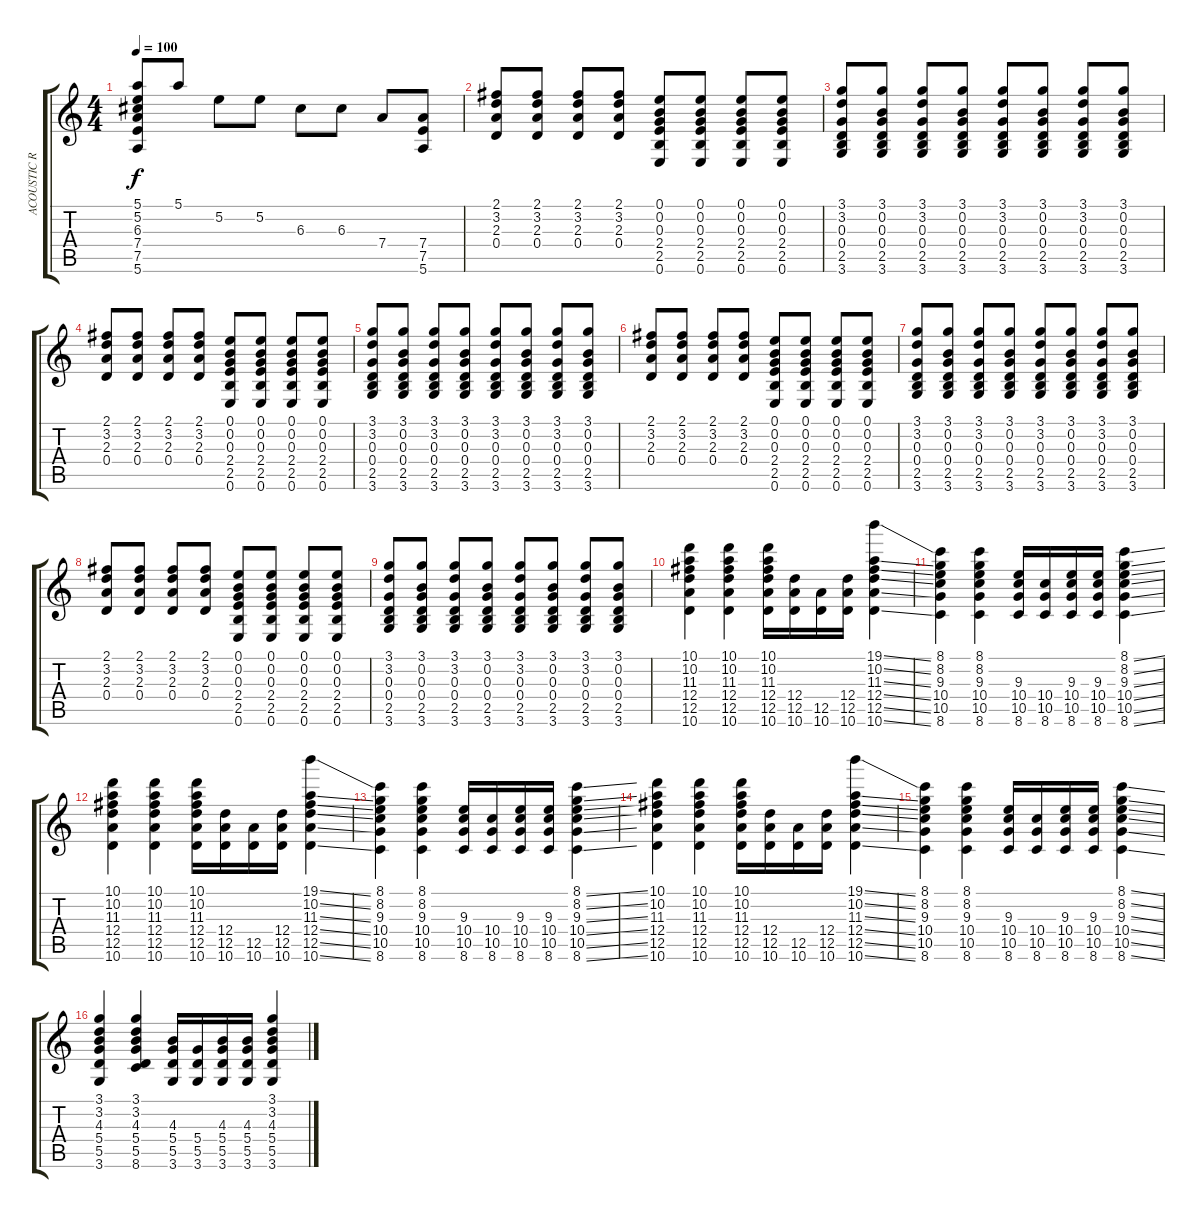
\track ("ACOUSTIC RHYTHM" "ACOUSTIC R") {instrument electricguitarjazz}
\staff {score tabs}
\tuning (E4 B3 G3 D3 A2 E2) {hide}
\ts (4 4)
\tempo 100
\clef g2
\ks c
(5.1 5.2 6.3 7.4 7.5 5.6).8{dy f} 5.1.8 5.2.8 5.2.8 6.3.8 6.3.8 7.4.8 (7.4 7.5 5.6).8 |
(2.1 3.2 2.3 0.4).8 (2.1 3.2 2.3 0.4).8 (2.1 3.2 2.3 0.4).8 (2.1 3.2 2.3 0.4).8 (0.1 0.2 0.3 2.4 2.5 0.6).8 (0.1 0.2 0.3 2.4 2.5 0.6).8 (0.1 0.2 0.3 2.4 2.5 0.6).8 (0.1 0.2 0.3 2.4 2.5 0.6).8 |
(3.1 3.2 0.3 0.4 2.5 3.6).8 (3.1 0.2 0.3 0.4 2.5 3.6).8 (3.1 3.2 0.3 0.4 2.5 3.6).8 (3.1 0.2 0.3 0.4 2.5 3.6).8 (3.1 3.2 0.3 0.4 2.5 3.6).8 (3.1 0.2 0.3 0.4 2.5 3.6).8 (3.1 3.2 0.3 0.4 2.5 3.6).8 (3.1 0.2 0.3 0.4 2.5 3.6).8 |
(2.1 3.2 2.3 0.4).8 (2.1 3.2 2.3 0.4).8 (2.1 3.2 2.3 0.4).8 (2.1 3.2 2.3 0.4).8 (0.1 0.2 0.3 2.4 2.5 0.6).8 (0.1 0.2 0.3 2.4 2.5 0.6).8 (0.1 0.2 0.3 2.4 2.5 0.6).8 (0.1 0.2 0.3 2.4 2.5 0.6).8 |
(3.1 3.2 0.3 0.4 2.5 3.6).8 (3.1 0.2 0.3 0.4 2.5 3.6).8 (3.1 3.2 0.3 0.4 2.5 3.6).8 (3.1 0.2 0.3 0.4 2.5 3.6).8 (3.1 3.2 0.3 0.4 2.5 3.6).8 (3.1 0.2 0.3 0.4 2.5 3.6).8 (3.1 3.2 0.3 0.4 2.5 3.6).8 (3.1 0.2 0.3 0.4 2.5 3.6).8 |
(2.1 3.2 2.3 0.4).8 (2.1 3.2 2.3 0.4).8 (2.1 3.2 2.3 0.4).8 (2.1 3.2 2.3 0.4).8 (0.1 0.2 0.3 2.4 2.5 0.6).8 (0.1 0.2 0.3 2.4 2.5 0.6).8 (0.1 0.2 0.3 2.4 2.5 0.6).8 (0.1 0.2 0.3 2.4 2.5 0.6).8 |
(3.1 3.2 0.3 0.4 2.5 3.6).8 (3.1 0.2 0.3 0.4 2.5 3.6).8 (3.1 3.2 0.3 0.4 2.5 3.6).8 (3.1 0.2 0.3 0.4 2.5 3.6).8 (3.1 3.2 0.3 0.4 2.5 3.6).8 (3.1 0.2 0.3 0.4 2.5 3.6).8 (3.1 3.2 0.3 0.4 2.5 3.6).8 (3.1 0.2 0.3 0.4 2.5 3.6).8 |
(2.1 3.2 2.3 0.4).8 (2.1 3.2 2.3 0.4).8 (2.1 3.2 2.3 0.4).8 (2.1 3.2 2.3 0.4).8 (0.1 0.2 0.3 2.4 2.5 0.6).8 (0.1 0.2 0.3 2.4 2.5 0.6).8 (0.1 0.2 0.3 2.4 2.5 0.6).8 (0.1 0.2 0.3 2.4 2.5 0.6).8 |
(3.1 3.2 0.3 0.4 2.5 3.6).8 (3.1 0.2 0.3 0.4 2.5 3.6).8 (3.1 3.2 0.3 0.4 2.5 3.6).8 (3.1 0.2 0.3 0.4 2.5 3.6).8 (3.1 3.2 0.3 0.4 2.5 3.6).8 (3.1 0.2 0.3 0.4 2.5 3.6).8 (3.1 3.2 0.3 0.4 2.5 3.6).8 (3.1 0.2 0.3 0.4 2.5 3.6).8 |
(10.1 10.2 11.3 12.4 12.5 10.6).4 (10.1 10.2 11.3 12.4 12.5 10.6).4 (10.1 10.2 11.3 12.4 12.5 10.6).16 (12.4 12.5 10.6).16 (12.5 10.6).16 (12.4 12.5 10.6).16 (19.1{ss} 10.2{ss} 11.3{ss} 12.4{ss} 12.5{ss} 10.6{ss}).4 |
(8.1 8.2 9.3 10.4 10.5 8.6).4 (8.1 8.2 9.3 10.4 10.5 8.6).4 (9.3 10.4 10.5 8.6).16 (10.4 10.5 8.6).16 (9.3 10.4 10.5 8.6).16 (9.3 10.4 10.5 8.6).16 (8.1{ss} 8.2{ss} 9.3{ss} 10.4{ss} 10.5{ss} 8.6{ss}).4 |
(10.1 10.2 11.3 12.4 12.5 10.6).4 (10.1 10.2 11.3 12.4 12.5 10.6).4 (10.1 10.2 11.3 12.4 12.5 10.6).16 (12.4 12.5 10.6).16 (12.5 10.6).16 (12.4 12.5 10.6).16 (19.1{ss} 10.2{ss} 11.3{ss} 12.4{ss} 12.5{ss} 10.6{ss}).4 |
(8.1 8.2 9.3 10.4 10.5 8.6).4 (8.1 8.2 9.3 10.4 10.5 8.6).4 (9.3 10.4 10.5 8.6).16 (10.4 10.5 8.6).16 (9.3 10.4 10.5 8.6).16 (9.3 10.4 10.5 8.6).16 (8.1{ss} 8.2{ss} 9.3{ss} 10.4{ss} 10.5{ss} 8.6{ss}).4 |
(10.1 10.2 11.3 12.4 12.5 10.6).4 (10.1 10.2 11.3 12.4 12.5 10.6).4 (10.1 10.2 11.3 12.4 12.5 10.6).16 (12.4 12.5 10.6).16 (12.5 10.6).16 (12.4 12.5 10.6).16 (19.1{ss} 10.2{ss} 11.3{ss} 12.4{ss} 12.5{ss} 10.6{ss}).4 |
(8.1 8.2 9.3 10.4 10.5 8.6).4 (8.1 8.2 9.3 10.4 10.5 8.6).4 (9.3 10.4 10.5 8.6).16 (10.4 10.5 8.6).16 (9.3 10.4 10.5 8.6).16 (9.3 10.4 10.5 8.6).16 (8.1{ss} 8.2{ss} 9.3{ss} 10.4{ss} 10.5{ss} 8.6{ss}).4 |
(3.1 3.2 4.3 5.4 5.5 3.6).4 (3.1 3.2 4.3 5.4 5.5 8.6).4 (4.3 5.4 5.5 3.6).16 (5.4 5.5 3.6).16 (4.3 5.4 5.5 3.6).16 (4.3 5.4 5.5 3.6).16 (3.1{ss} 3.2{ss} 4.3{ss} 5.4{ss} 5.5{ss} 3.6{ss}).4
